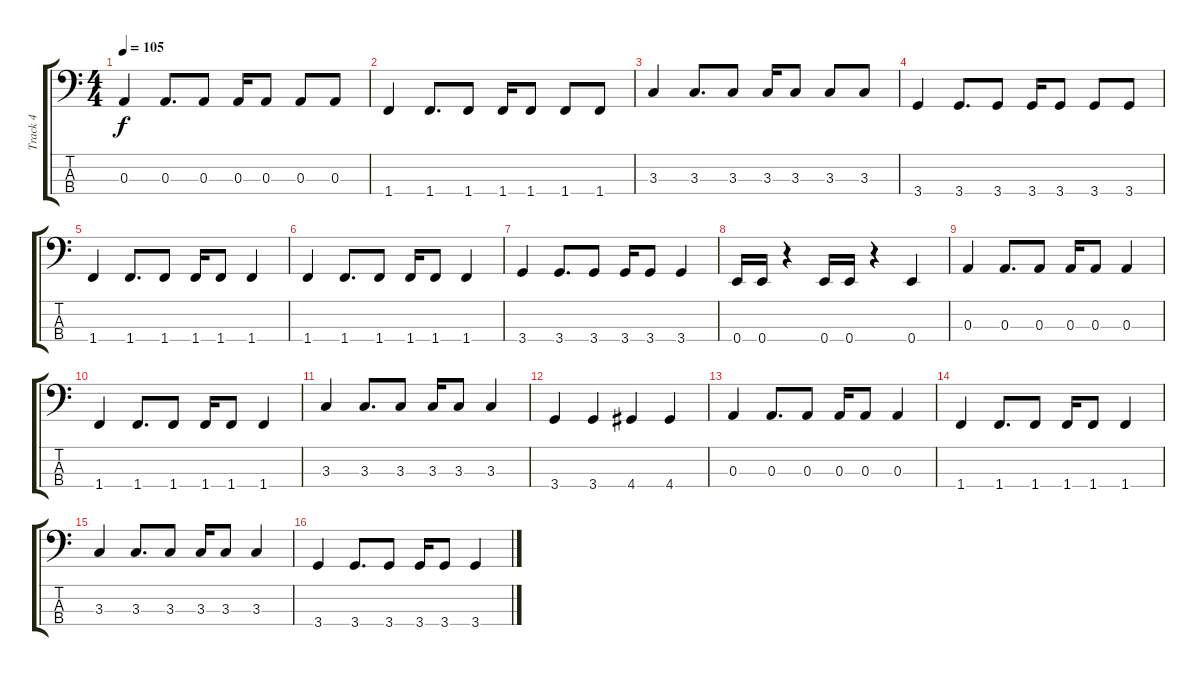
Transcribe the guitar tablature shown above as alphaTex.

\track ("Track 4" "Track 4") {instrument electricbassfinger}
\staff {score tabs}
\tuning (G2 D2 A1 E1) {hide}
\ts (4 4)
\tempo 105
\clef f4
\ks c
0.3.4{dy f} 0.3.8{d} 0.3.8 0.3.16 0.3.8 0.3.8 0.3.8 |
1.4.4 1.4.8{d} 1.4.8 1.4.16 1.4.8 1.4.8 1.4.8 |
3.3.4 3.3.8{d} 3.3.8 3.3.16 3.3.8 3.3.8 3.3.8 |
3.4.4 3.4.8{d} 3.4.8 3.4.16 3.4.8 3.4.8 3.4.8 |
1.4.4 1.4.8{d} 1.4.8 1.4.16 1.4.8 1.4.4 |
1.4.4 1.4.8{d} 1.4.8 1.4.16 1.4.8 1.4.4 |
3.4.4 3.4.8{d} 3.4.8 3.4.16 3.4.8 3.4.4 |
0.4.16 0.4.16 r.4 0.4.16 0.4.16 r.4 0.4.4 |
0.3.4 0.3.8{d} 0.3.8 0.3.16 0.3.8 0.3.4 |
1.4.4 1.4.8{d} 1.4.8 1.4.16 1.4.8 1.4.4 |
3.3.4 3.3.8{d} 3.3.8 3.3.16 3.3.8 3.3.4 |
3.4.4 3.4.4 4.4.4 4.4.4 |
0.3.4 0.3.8{d} 0.3.8 0.3.16 0.3.8 0.3.4 |
1.4.4 1.4.8{d} 1.4.8 1.4.16 1.4.8 1.4.4 |
3.3.4 3.3.8{d} 3.3.8 3.3.16 3.3.8 3.3.4 |
3.4.4 3.4.8{d} 3.4.8 3.4.16 3.4.8 3.4.4
